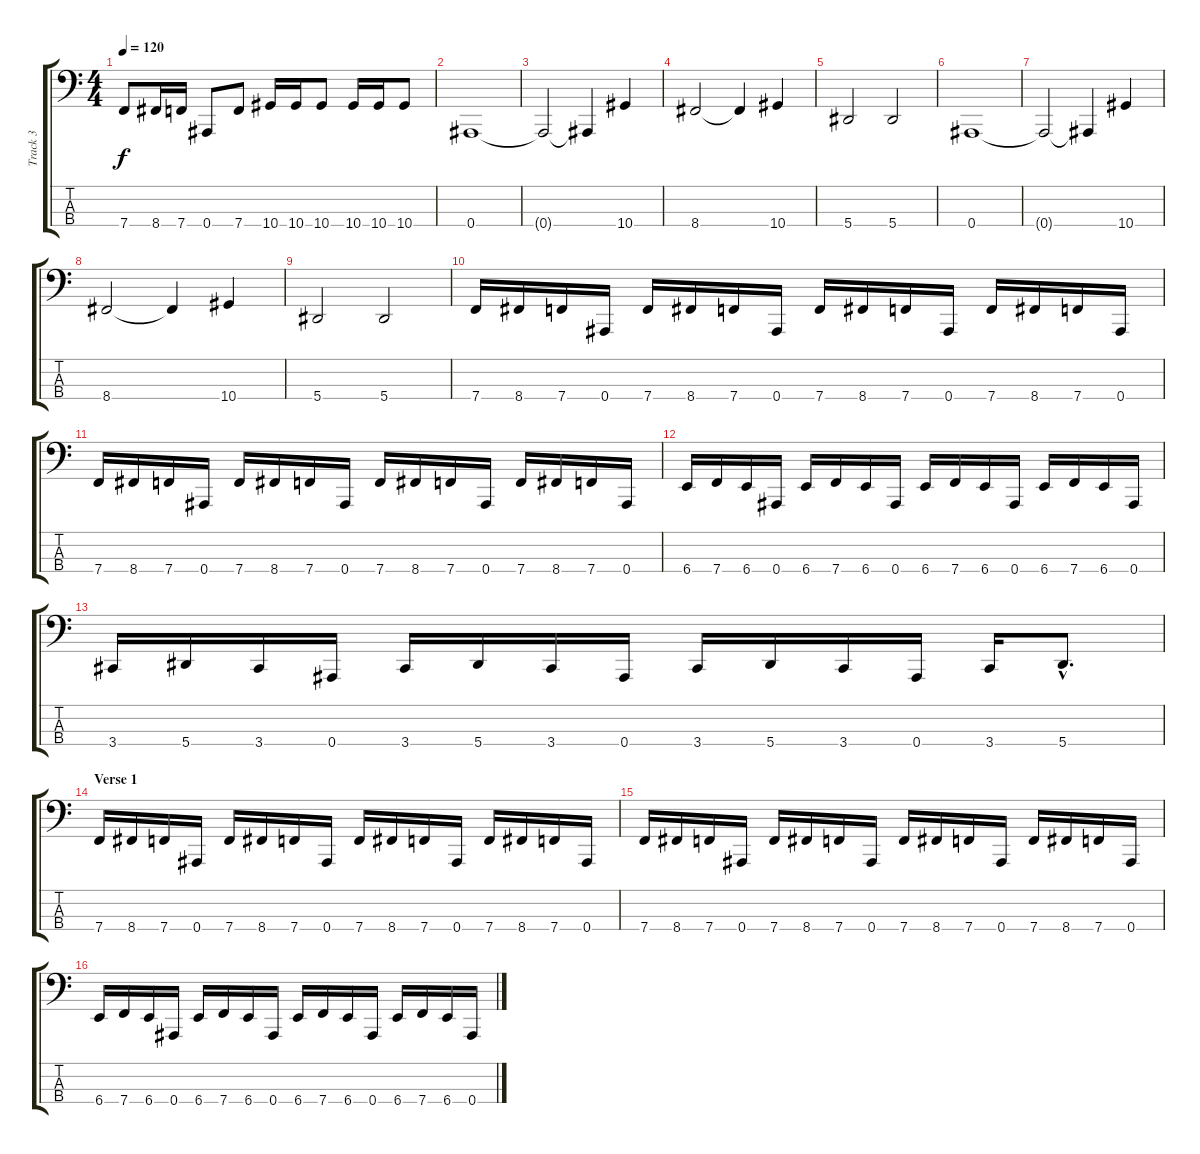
\track ("Track 3" "Track 3") {instrument slapbass2}
\staff {score tabs}
\tuning (Eb2 Bb1 F1 Bb0) {hide}
\ts (4 4)
\tempo 120
\clef f4
\ks c
7.4.8{dy f} 8.4.16 7.4.16 0.4.8 7.4.8 10.4.16 10.4.16 10.4.8 10.4.16 10.4.16 10.4.8 |
0.4.1 |
0.4{t}.2 0.4{t}.4 10.4.4 |
8.4.2 8.4{t}.4 10.4.4 |
5.4.2 5.4.2 |
0.4.1 |
0.4{t}.2 0.4{t}.4 10.4.4 |
8.4.2 8.4{t}.4 10.4.4 |
5.4.2 5.4.2 |
7.4.16 8.4.16 7.4.16 0.4.16 7.4.16 8.4.16 7.4.16 0.4.16 7.4.16 8.4.16 7.4.16 0.4.16 7.4.16 8.4.16 7.4.16 0.4.16 |
7.4.16 8.4.16 7.4.16 0.4.16 7.4.16 8.4.16 7.4.16 0.4.16 7.4.16 8.4.16 7.4.16 0.4.16 7.4.16 8.4.16 7.4.16 0.4.16 |
6.4.16 7.4.16 6.4.16 0.4.16 6.4.16 7.4.16 6.4.16 0.4.16 6.4.16 7.4.16 6.4.16 0.4.16 6.4.16 7.4.16 6.4.16 0.4.16 |
3.4.16 5.4.16 3.4.16 0.4.16 3.4.16 5.4.16 3.4.16 0.4.16 3.4.16 5.4.16 3.4.16 0.4.16 3.4.16 5.4{hac}.8{d} |
\section ("" "Verse 1 ")
7.4.16 8.4.16 7.4.16 0.4.16 7.4.16 8.4.16 7.4.16 0.4.16 7.4.16 8.4.16 7.4.16 0.4.16 7.4.16 8.4.16 7.4.16 0.4.16 |
7.4.16 8.4.16 7.4.16 0.4.16 7.4.16 8.4.16 7.4.16 0.4.16 7.4.16 8.4.16 7.4.16 0.4.16 7.4.16 8.4.16 7.4.16 0.4.16 |
6.4.16 7.4.16 6.4.16 0.4.16 6.4.16 7.4.16 6.4.16 0.4.16 6.4.16 7.4.16 6.4.16 0.4.16 6.4.16 7.4.16 6.4.16 0.4.16
